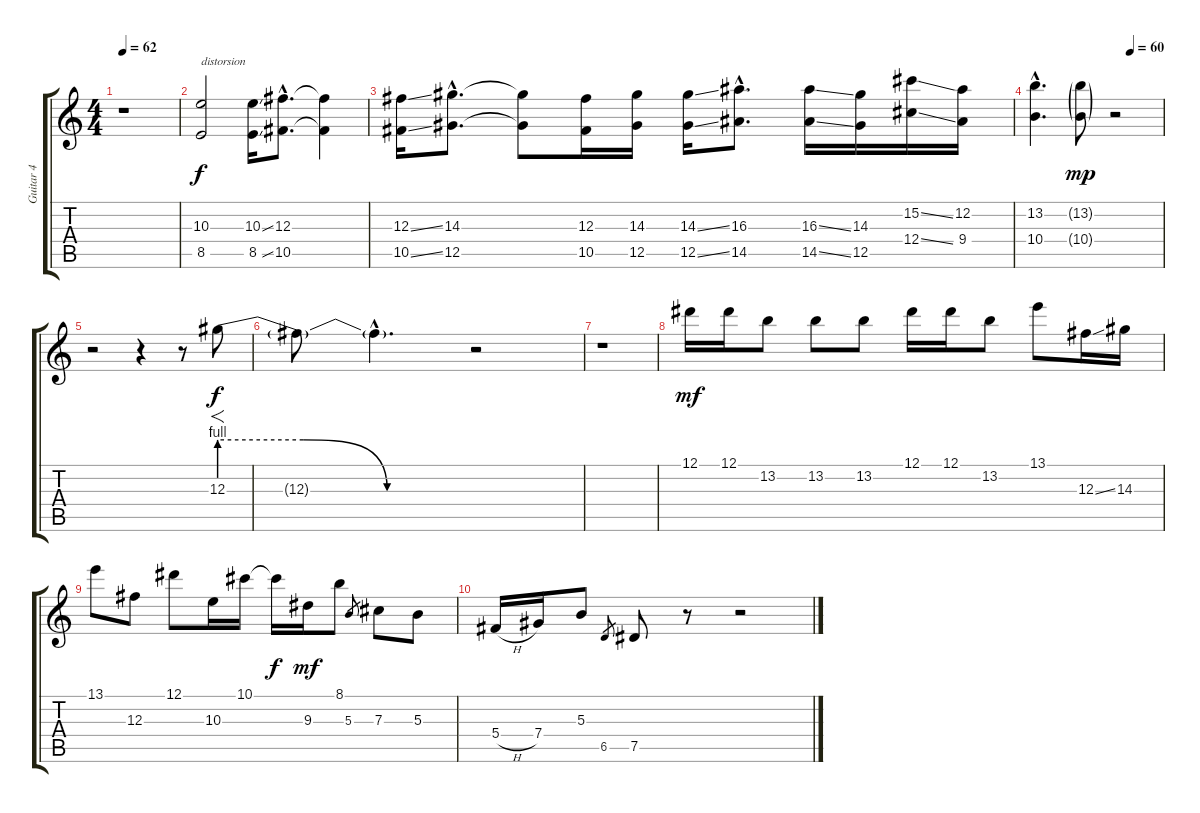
\track ("Guitar 4" "Guitar 4") {instrument electricguitarjazz}
\staff {score tabs}
\tuning (Eb4 Bb3 Gb3 Db3 Ab2 Eb2) {hide}
\ts (4 4)
\tempo 62
\clef g2
\ks c
r.1{dy mf} |
(10.3 8.5).2{txt "distorsion" dy f instrument distortionguitar} (10.3{ss} 8.5{ss}).16 (12.3{hac} 10.5{hac}).8{d} (12.3{t} 10.5{t}).4 |
(12.3{ss} 10.5{ss}).16 (14.3{hac} 12.5{hac}).8{d} (14.3{t} 12.5{t}).8 (12.3 10.5).16 (14.3 12.5).16 (14.3{ss} 12.5{ss}).16 (16.3{hac} 14.5{hac}).8{d} (16.3{ss} 14.5{ss}).16 (14.3 12.5).16 (15.2{ss} 12.4{ss}).16 (12.2 9.4).16 |
\tempo (60 0.75)
(13.2{hac} 10.4{hac}).4{d} (13.2{g} 10.4{g}).8{dy mp} r.2 |
r.2 r.4 r.8 12.3{be (custom 0 4 20 4 40 0 60 0)}.8{f dy f instrument distortionguitar} |
12.3{t}.8 12.3{hac t}.4{d} r.2 |
r.1 |
12.1.16{dy mf instrument electricguitarjazz} 12.1.16 13.2.8 13.2.8 13.2.8 12.1.16 12.1.16 13.2.8 13.1.8 12.3{ss}.16 14.3.16 |
13.1.8 12.3.8 12.1.8 10.3.16 10.1.16 10.1{t}.16{dy f} 9.3.16{dy mf} 8.1.8 5.3.8{gr} 7.3.8 5.3.8 |
5.4{h}.16 7.4.16 5.3.8 6.5.8{gr} 7.5.8 r.8 r.2
